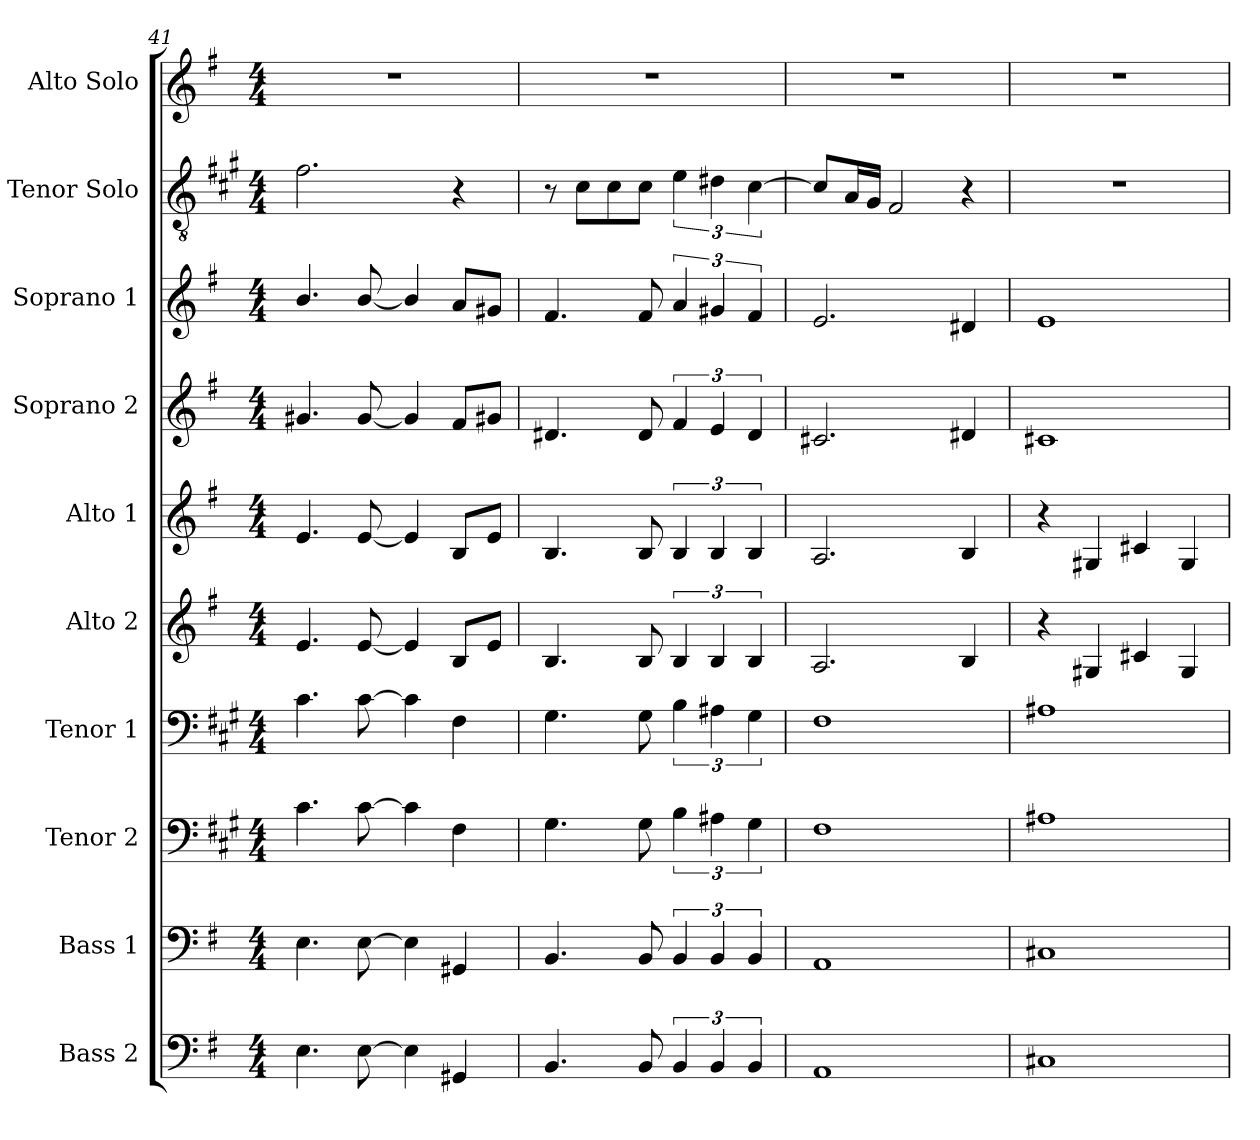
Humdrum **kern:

**kern	**kern	**kern	**kern	**kern	**kern	**kern	**kern	**kern	**kern
*part10	*part9	*part8	*part7	*part6	*part5	*part4	*part3	*part2	*part1
*staff10	*staff9	*staff8	*staff7	*staff6	*staff5	*staff4	*staff3	*staff2	*staff1
*I"Bass 2	*I"Bass 1	*I"Tenor 2	*I"Tenor 1	*I"Alto 2	*I"Alto 1	*I"Soprano 2	*I"Soprano 1	*I"Tenor Solo	*I"Alto Solo
*I'B2	*I'B1	*I'T2	*I'T1	*I'A2	*I'A1	*I'S2	*I'S1	*I'TS	*I'AS
!!LO:PB:g=z
*clefF4	*clefF4	*clefF4	*clefF4	*clefG2	*clefG2	*clefG2	*clefG2	*clefGv2	*clefG2
*	*	*ITrd1c2	*ITrd1c2	*	*	*	*	*ITrd1c2	*
*k[f#]	*k[f#]	*k[f#]	*k[f#]	*k[f#]	*k[f#]	*k[f#]	*k[f#]	*k[f#]	*k[f#]
*M4/4	*M4/4	*M4/4	*M4/4	*M4/4	*M4/4	*M4/4	*M4/4	*M4/4	*M4/4
=41	=41	=41	=41	=41	=41	=41	=41	=41	=41
4.E\	4.E\	4.B\	4.B\	4.e/	4.e/	4.g#X/	4.b/	2.e\	1r
[8E\	[8E\	[8B\	[8B\	[8e/	[8e/	[8g#/	[8b/	.	.
4E\]	4E\]	4B\]	4B\]	4e/]	4e/]	4g#/]	4b/]	.	.
4GG#X/	4GG#X/	4E\	4E\	8B/L	8B/L	8f#/L	8a/L	4r	.
.	.	.	.	8e/J	8e/J	8g#X/J	8g#X/J	.	.
=42	=42	=42	=42	=42	=42	=42	=42	=42	=42
4.BB/	4.BB/	4.F#\	4.F#\	4.B/	4.B/	4.d#X/	4.f#/	8r	1r
.	.	.	.	.	.	.	.	8B\L	.
.	.	.	.	.	.	.	.	8B\	.
8BB/	8BB/	8F#\	8F#\	8B/	8B/	8d#/	8f#/	8B\J	.
6BB/	6BB/	6A\	6A\	6B/	6B/	6f#/	6a/	6d\	.
6BB/	6BB/	6G#X\	6G#X\	6B/	6B/	6e/	6g#X/	6c#X\	.
6BB/	6BB/	6F#\	6F#\	6B/	6B/	6d#/	6f#/	[6B\	.
=43	=43	=43	=43	=43	=43	=43	=43	=43	=43
1AA	1AA	1E	1E	2.A/	2.A/	2.c#X/	2.e/	8B/L]	1r
.	.	.	.	.	.	.	.	16G/L	.
.	.	.	.	.	.	.	.	16F#/JJ	.
.	.	.	.	.	.	.	.	2E/	.
.	.	.	.	4B/	4B/	4d#X/	4d#X/	4r	.
!!LO:PB:g=z
=44	=44	=44	=44	=44	=44	=44	=44	=44	=44
1C#X	1C#X	1G#X	1G#X	4r	4r	1c#X	1e	1r	1r
.	.	.	.	4G#X/	4G#X/	.	.	.	.
.	.	.	.	4c#X/	4c#X/	.	.	.	.
.	.	.	.	4G#/	4G#/	.	.	.	.
=	=	=	=	=	=	=	=	=	=
*-	*-	*-	*-	*-	*-	*-	*-	*-	*-
